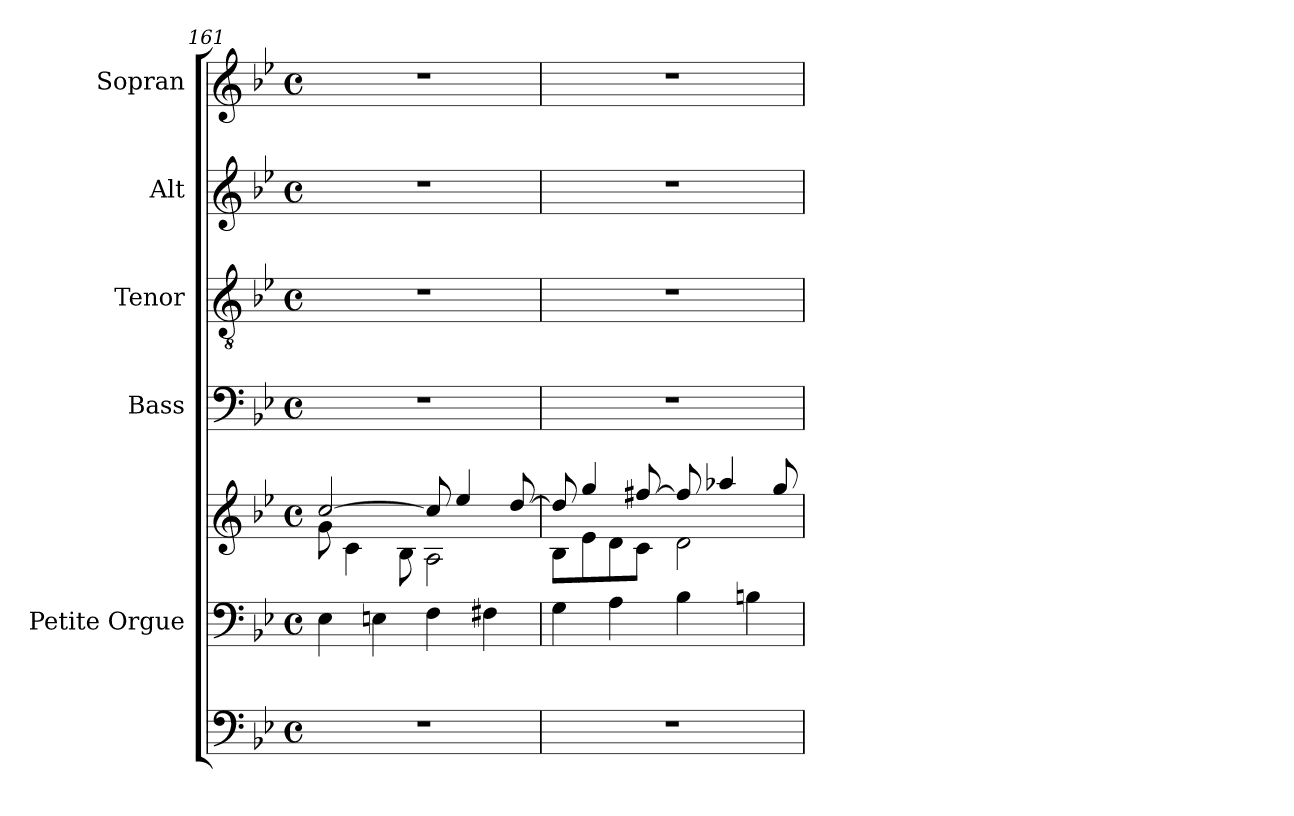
**kern	**kern	**kern	**kern	**kern	**kern	**kern
*part6	*part5	*part5	*part4	*part3	*part2	*part1
*staff7	*staff6	*staff5	*staff4	*staff3	*staff2	*staff1
*	*I"Petite Orgue	*	*I"Bass	*I"Tenor	*I"Alt	*I"Sopran
*	*I'Org. 1	*	*I'B.	*I'T.	*I'A.	*I'S.
*clefF4	*clefF4	*clefG2	*clefF4	*clefGv2	*clefG2	*clefG2
*k[b-e-]	*k[b-e-]	*k[b-e-]	*k[b-e-]	*k[b-e-]	*k[b-e-]	*k[b-e-]
*B-:	*B-:	*B-:	*B-:	*B-:	*B-:	*B-:
*M4/4	*M4/4	*M4/4	*M4/4	*M4/4	*M4/4	*M4/4
*met(c)	*met(c)	*met(c)	*met(c)	*met(c)	*met(c)	*met(c)
=161	=161	=161	=161	=161	=161	=161
*	*	*^	*	*	*	*
1r	4E-\	[>2cc/	8g\	1r	1r	1r	1r
.	.	.	4c\	.	.	.	.
.	4En\	.	.	.	.	.	.
.	.	.	8B-\	.	.	.	.
.	4F\	8cc/]	2A\	.	.	.	.
.	.	4ee-/	.	.	.	.	.
.	4F#X\	.	.	.	.	.	.
.	.	[>8dd/	.	.	.	.	.
=162	=162	=162	=162	=162	=162	=162	=162
1r	4G\	8dd/]	8B-\L	1r	1r	1r	1r
.	.	4gg/	8e-\	.	.	.	.
.	4A\	.	8d\	.	.	.	.
.	.	[>8ff#X/	8c\J	.	.	.	.
.	4B-\	8ff#/]	2d\	.	.	.	.
.	.	4aa-X/	.	.	.	.	.
.	4Bn\	.	.	.	.	.	.
.	.	8gg/	.	.	.	.	.
*	*	*v	*v	*	*	*	*
=	=	=	=	=	=	=
*-	*-	*-	*-	*-	*-	*-
